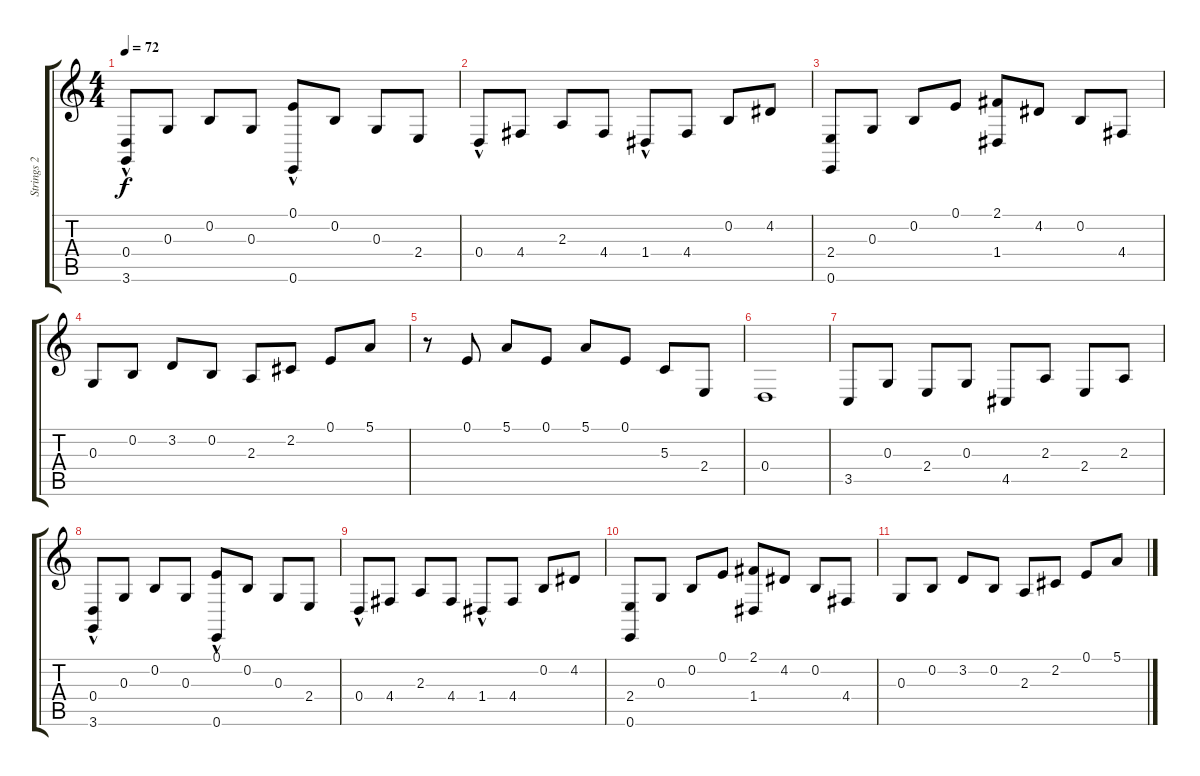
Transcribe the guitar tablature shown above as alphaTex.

\track ("Strings 2 (May)" "Strings 2 ") {instrument stringensemble1}
\staff {score tabs}
\tuning (E4 B3 G3 D3 A2 E2) {hide}
\ts (4 4)
\tempo 72
\clef g2
\ks c
(0.4{hac} 3.6).8{dy f} 0.3.8 0.2.8 0.3.8 (0.1{hac} 0.6).8 0.2.8 0.3.8 2.4.8 |
0.4{hac}.8 4.4.8 2.3.8 4.4.8 1.4{hac}.8 4.4.8 0.2.8 4.2.8 |
(2.4 0.6).8 0.3.8 0.2.8 0.1.8 (2.1 1.4).8 4.2.8 0.2.8 4.4.8 |
0.3.8 0.2.8 3.2.8 0.2.8 2.3.8 2.2.8 0.1.8 5.1.8 |
r.8 0.1.8 5.1.8 0.1.8 5.1.8 0.1.8 5.3.8 2.4.8 |
0.4.1 |
3.5.8 0.3.8 2.4.8 0.3.8 4.5.8 2.3.8 2.4.8 2.3.8 |
(0.4{hac} 3.6).8 0.3.8 0.2.8 0.3.8 (0.1{hac} 0.6).8 0.2.8 0.3.8 2.4.8 |
0.4{hac}.8 4.4.8 2.3.8 4.4.8 1.4{hac}.8 4.4.8 0.2.8 4.2.8 |
(2.4 0.6).8 0.3.8 0.2.8 0.1.8 (2.1 1.4).8 4.2.8 0.2.8 4.4.8 |
0.3.8 0.2.8 3.2.8 0.2.8 2.3.8 2.2.8 0.1.8 5.1.8
